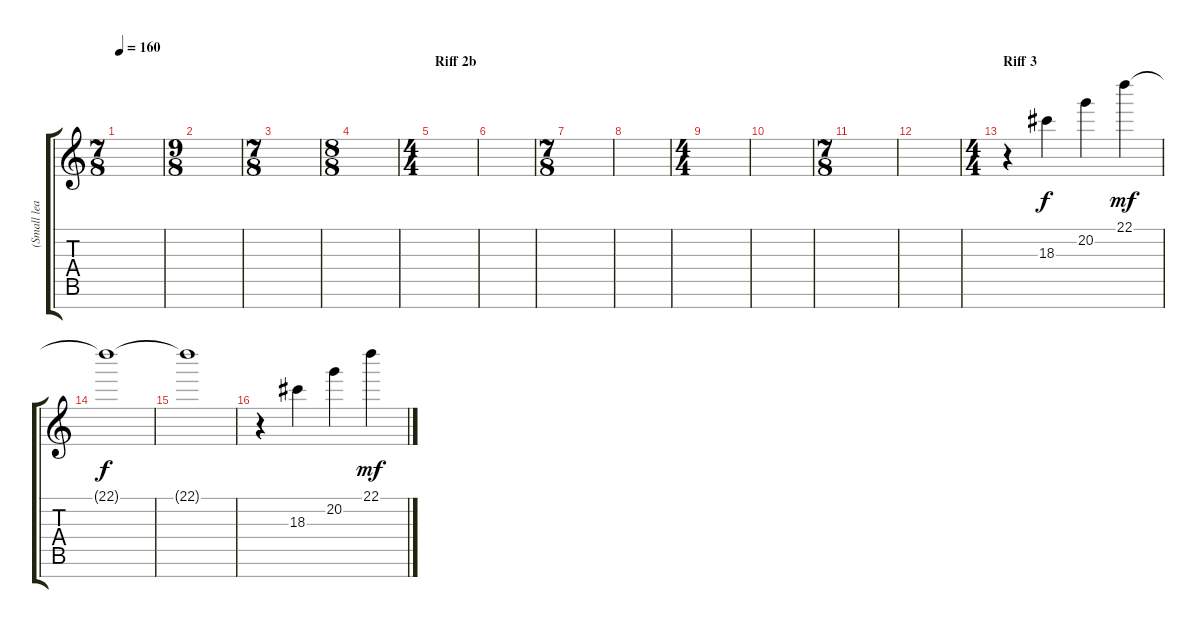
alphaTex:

\track ("(Small lead additions)" "(Small lea") {instrument distortionguitar}
\staff {score tabs}
\tuning (E4 B3 G3 D3 A2 E2 B1) {hide}
\ts (7 8)
\tempo 160
\clef g2
\ks c
|
\ts (9 8)
|
\ts (7 8)
|
\ts (8 8)
|
\ts (4 4)
\section ("" "Riff 2b")
|
|
\ts (7 8)
|
|
\ts (4 4)
|
|
\ts (7 8)
|
|
\ts (4 4)
\section ("" "Riff 3")
r.4 18.3.4 20.2.4 22.1.4{dy mf} |
22.1{t}.1{dy f} |
22.1{t}.1 |
r.4 18.3.4 20.2.4 22.1.4{dy mf}
